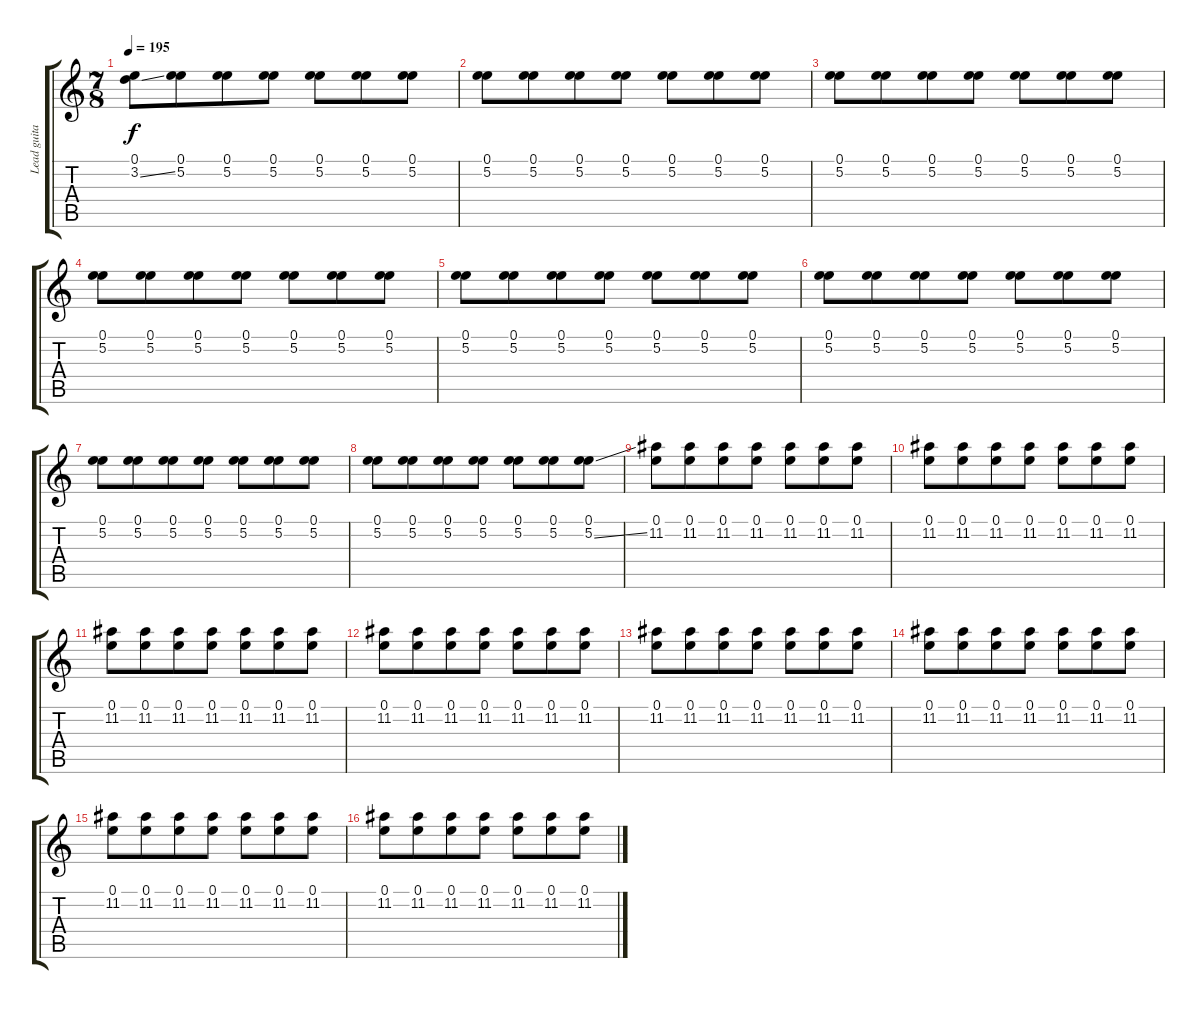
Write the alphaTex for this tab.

\track ("Lead guitar" "Lead guita") {instrument overdrivenguitar}
\staff {score tabs}
\tuning (E4 B3 G3 D3 A2 E2) {hide}
\ts (7 8)
\tempo 195
\clef g2
\ks c
(0.1 3.2{ss}).8{dy f instrument overdrivenguitar} (0.1 5.2).8 (0.1 5.2).8 (0.1 5.2).8 (0.1 5.2).8 (0.1 5.2).8 (0.1 5.2).8 |
(0.1 5.2).8 (0.1 5.2).8 (0.1 5.2).8 (0.1 5.2).8 (0.1 5.2).8 (0.1 5.2).8 (0.1 5.2).8 |
(0.1 5.2).8 (0.1 5.2).8 (0.1 5.2).8 (0.1 5.2).8 (0.1 5.2).8 (0.1 5.2).8 (0.1 5.2).8 |
(0.1 5.2).8 (0.1 5.2).8 (0.1 5.2).8 (0.1 5.2).8 (0.1 5.2).8 (0.1 5.2).8 (0.1 5.2).8 |
(0.1 5.2).8 (0.1 5.2).8 (0.1 5.2).8 (0.1 5.2).8 (0.1 5.2).8 (0.1 5.2).8 (0.1 5.2).8 |
(0.1 5.2).8 (0.1 5.2).8 (0.1 5.2).8 (0.1 5.2).8 (0.1 5.2).8 (0.1 5.2).8 (0.1 5.2).8 |
(0.1 5.2).8 (0.1 5.2).8 (0.1 5.2).8 (0.1 5.2).8 (0.1 5.2).8 (0.1 5.2).8 (0.1 5.2).8 |
(0.1 5.2).8 (0.1 5.2).8 (0.1 5.2).8 (0.1 5.2).8 (0.1 5.2).8 (0.1 5.2).8 (0.1 5.2{ss}).8 |
(0.1 11.2).8 (0.1 11.2).8 (0.1 11.2).8 (0.1 11.2).8 (0.1 11.2).8 (0.1 11.2).8 (0.1 11.2).8 |
(0.1 11.2).8 (0.1 11.2).8 (0.1 11.2).8 (0.1 11.2).8 (0.1 11.2).8 (0.1 11.2).8 (0.1 11.2).8 |
(0.1 11.2).8 (0.1 11.2).8 (0.1 11.2).8 (0.1 11.2).8 (0.1 11.2).8 (0.1 11.2).8 (0.1 11.2).8 |
(0.1 11.2).8 (0.1 11.2).8 (0.1 11.2).8 (0.1 11.2).8 (0.1 11.2).8 (0.1 11.2).8 (0.1 11.2).8 |
(0.1 11.2).8 (0.1 11.2).8 (0.1 11.2).8 (0.1 11.2).8 (0.1 11.2).8 (0.1 11.2).8 (0.1 11.2).8 |
(0.1 11.2).8 (0.1 11.2).8 (0.1 11.2).8 (0.1 11.2).8 (0.1 11.2).8 (0.1 11.2).8 (0.1 11.2).8 |
(0.1 11.2).8 (0.1 11.2).8 (0.1 11.2).8 (0.1 11.2).8 (0.1 11.2).8 (0.1 11.2).8 (0.1 11.2).8 |
(0.1 11.2).8 (0.1 11.2).8 (0.1 11.2).8 (0.1 11.2).8 (0.1 11.2).8 (0.1 11.2).8 (0.1 11.2).8
